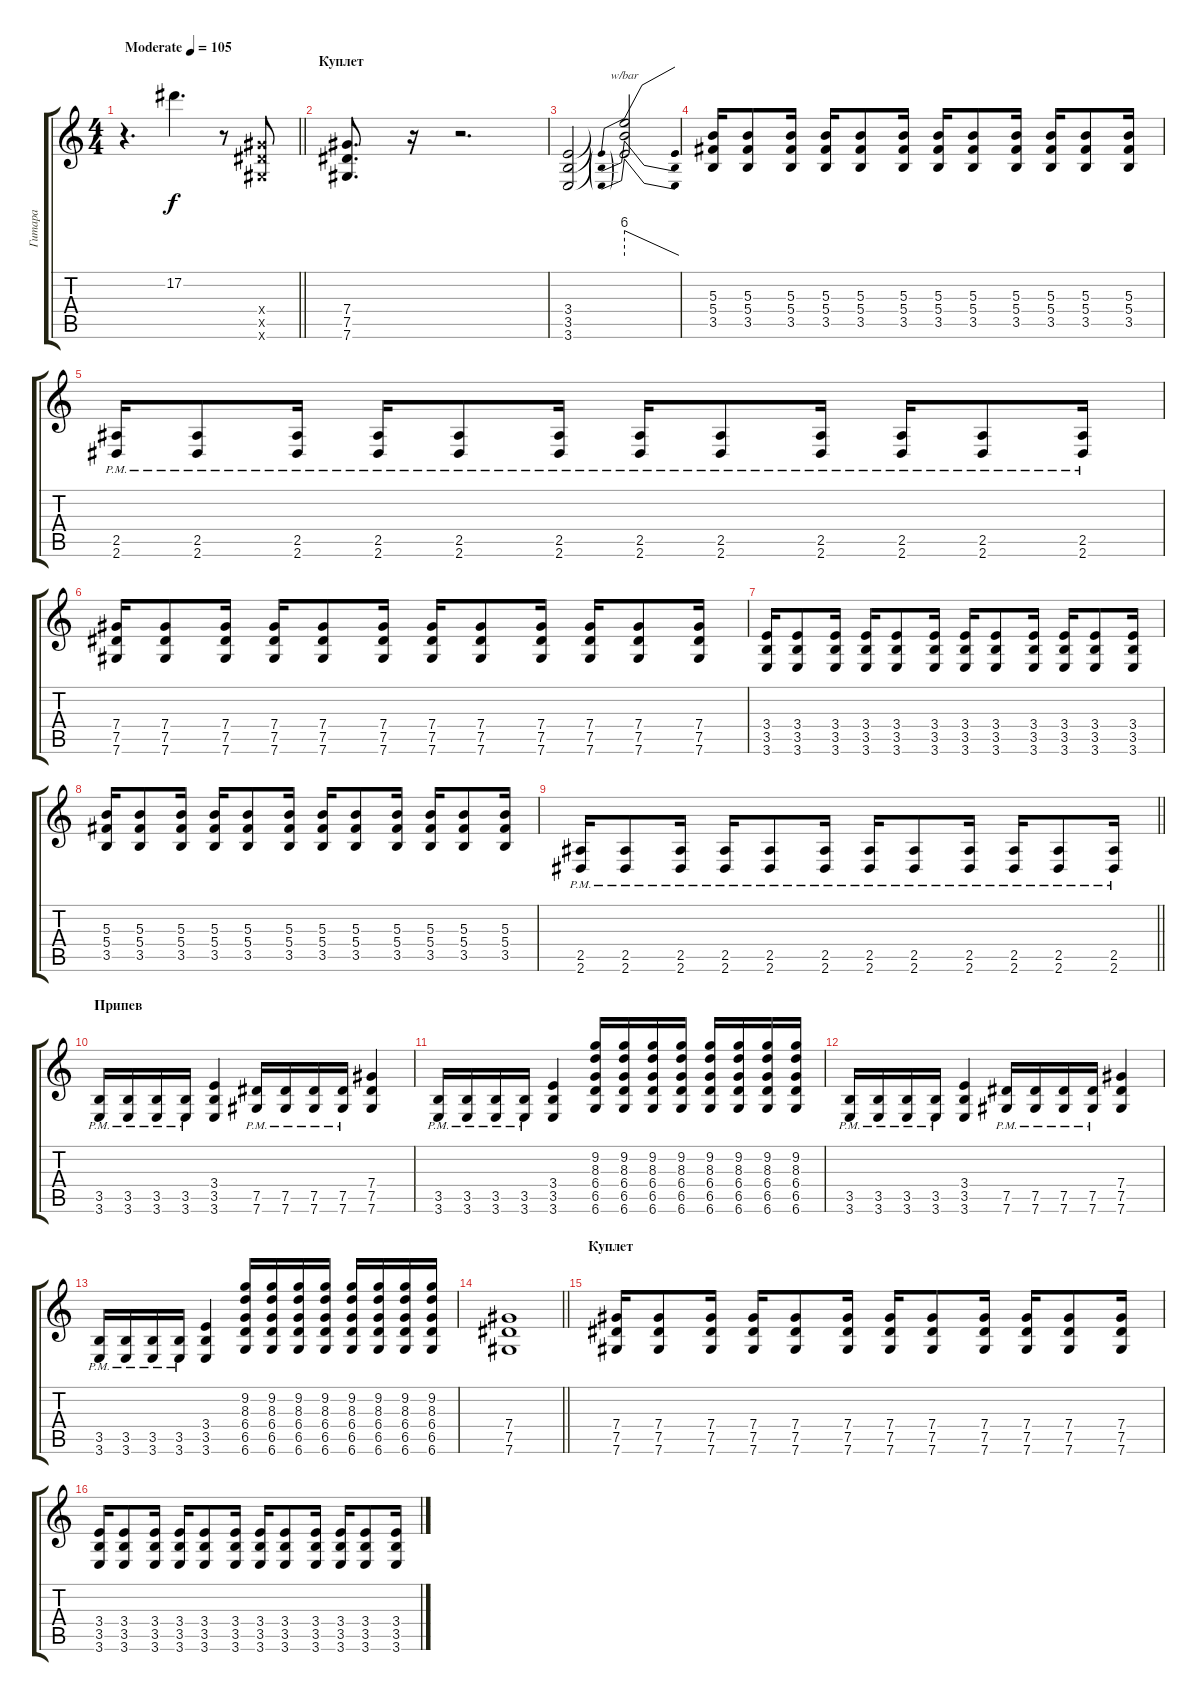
\track ("Гитара" "Гитара") {instrument distortionguitar}
\staff {score tabs}
\tuning (Eb4 Bb3 Gb3 Db3 Ab2 Db2) {hide}
\ts (4 4)
\tempo (105 "Moderate")
\clef g2
\barLineRight lightlight
\ks c
r.4{d dy f instrument distortionguitar} 17.2.4{d} r.8 (7.4{x} 7.5{x} 7.6{x}).8 |
\section ("" "Куплет")
(7.4 7.5 7.6).8{d} r.16 r.2{d} |
(3.4 3.5 3.6).2 (3.4{t} 3.5{t} 3.6{t}).2{tbe (predivedive default 0 24 60 0)} |
(5.3 5.4 3.5).16 (5.3 5.4 3.5).8 (5.3 5.4 3.5).16 (5.3 5.4 3.5).16 (5.3 5.4 3.5).8 (5.3 5.4 3.5).16 (5.3 5.4 3.5).16 (5.3 5.4 3.5).8 (5.3 5.4 3.5).16 (5.3 5.4 3.5).16 (5.3 5.4 3.5).8 (5.3 5.4 3.5).16 |
(2.5{pm} 2.6{pm}).16 (2.5{pm} 2.6{pm}).8 (2.5{pm} 2.6{pm}).16 (2.5{pm} 2.6{pm}).16 (2.5{pm} 2.6{pm}).8 (2.5{pm} 2.6{pm}).16 (2.5{pm} 2.6{pm}).16 (2.5{pm} 2.6{pm}).8 (2.5{pm} 2.6{pm}).16 (2.5{pm} 2.6{pm}).16 (2.5{pm} 2.6{pm}).8 (2.5{pm} 2.6{pm}).16 |
(7.4 7.5 7.6).16 (7.4 7.5 7.6).8 (7.4 7.5 7.6).16 (7.4 7.5 7.6).16 (7.4 7.5 7.6).8 (7.4 7.5 7.6).16 (7.4 7.5 7.6).16 (7.4 7.5 7.6).8 (7.4 7.5 7.6).16 (7.4 7.5 7.6).16 (7.4 7.5 7.6).8 (7.4 7.5 7.6).16 |
(3.4 3.5 3.6).16 (3.4 3.5 3.6).8 (3.4 3.5 3.6).16 (3.4 3.5 3.6).16 (3.4 3.5 3.6).8 (3.4 3.5 3.6).16 (3.4 3.5 3.6).16 (3.4 3.5 3.6).8 (3.4 3.5 3.6).16 (3.4 3.5 3.6).16 (3.4 3.5 3.6).8 (3.4 3.5 3.6).16 |
(5.3 5.4 3.5).16 (5.3 5.4 3.5).8 (5.3 5.4 3.5).16 (5.3 5.4 3.5).16 (5.3 5.4 3.5).8 (5.3 5.4 3.5).16 (5.3 5.4 3.5).16 (5.3 5.4 3.5).8 (5.3 5.4 3.5).16 (5.3 5.4 3.5).16 (5.3 5.4 3.5).8 (5.3 5.4 3.5).16 |
\barLineRight lightlight
(2.5{pm} 2.6{pm}).16 (2.5{pm} 2.6{pm}).8 (2.5{pm} 2.6{pm}).16 (2.5{pm} 2.6{pm}).16 (2.5{pm} 2.6{pm}).8 (2.5{pm} 2.6{pm}).16 (2.5{pm} 2.6{pm}).16 (2.5{pm} 2.6{pm}).8 (2.5{pm} 2.6{pm}).16 (2.5{pm} 2.6{pm}).16 (2.5{pm} 2.6{pm}).8 (2.5{pm} 2.6{pm}).16 |
\section ("" "Припев")
(3.5{pm} 3.6{pm}).16 (3.5{pm} 3.6{pm}).16 (3.5{pm} 3.6{pm}).16 (3.5{pm} 3.6{pm}).16 (3.4 3.5 3.6).4 (7.5{pm} 7.6{pm}).16 (7.5{pm} 7.6{pm}).16 (7.5{pm} 7.6{pm}).16 (7.5{pm} 7.6{pm}).16 (7.4 7.5 7.6).4 |
(3.5{pm} 3.6{pm}).16 (3.5{pm} 3.6{pm}).16 (3.5{pm} 3.6{pm}).16 (3.5{pm} 3.6{pm}).16 (3.4 3.5 3.6).4 (9.2 8.3 6.4 6.5 6.6).16 (9.2 8.3 6.4 6.5 6.6).16 (9.2 8.3 6.4 6.5 6.6).16 (9.2 8.3 6.4 6.5 6.6).16 (9.2 8.3 6.4 6.5 6.6).16 (9.2 8.3 6.4 6.5 6.6).16 (9.2 8.3 6.4 6.5 6.6).16 (9.2 8.3 6.4 6.5 6.6).16 |
(3.5{pm} 3.6{pm}).16 (3.5{pm} 3.6{pm}).16 (3.5{pm} 3.6{pm}).16 (3.5{pm} 3.6{pm}).16 (3.4 3.5 3.6).4 (7.5{pm} 7.6{pm}).16 (7.5{pm} 7.6{pm}).16 (7.5{pm} 7.6{pm}).16 (7.5{pm} 7.6{pm}).16 (7.4 7.5 7.6).4 |
(3.5{pm} 3.6{pm}).16 (3.5{pm} 3.6{pm}).16 (3.5{pm} 3.6{pm}).16 (3.5{pm} 3.6{pm}).16 (3.4 3.5 3.6).4 (9.2 8.3 6.4 6.5 6.6).16 (9.2 8.3 6.4 6.5 6.6).16 (9.2 8.3 6.4 6.5 6.6).16 (9.2 8.3 6.4 6.5 6.6).16 (9.2 8.3 6.4 6.5 6.6).16 (9.2 8.3 6.4 6.5 6.6).16 (9.2 8.3 6.4 6.5 6.6).16 (9.2 8.3 6.4 6.5 6.6).16 |
\barLineRight lightlight
(7.4 7.5 7.6).1 |
\section ("" "Куплет")
(7.4 7.5 7.6).16 (7.4 7.5 7.6).8 (7.4 7.5 7.6).16 (7.4 7.5 7.6).16 (7.4 7.5 7.6).8 (7.4 7.5 7.6).16 (7.4 7.5 7.6).16 (7.4 7.5 7.6).8 (7.4 7.5 7.6).16 (7.4 7.5 7.6).16 (7.4 7.5 7.6).8 (7.4 7.5 7.6).16 |
(3.4 3.5 3.6).16 (3.4 3.5 3.6).8 (3.4 3.5 3.6).16 (3.4 3.5 3.6).16 (3.4 3.5 3.6).8 (3.4 3.5 3.6).16 (3.4 3.5 3.6).16 (3.4 3.5 3.6).8 (3.4 3.5 3.6).16 (3.4 3.5 3.6).16 (3.4 3.5 3.6).8 (3.4 3.5 3.6).16
